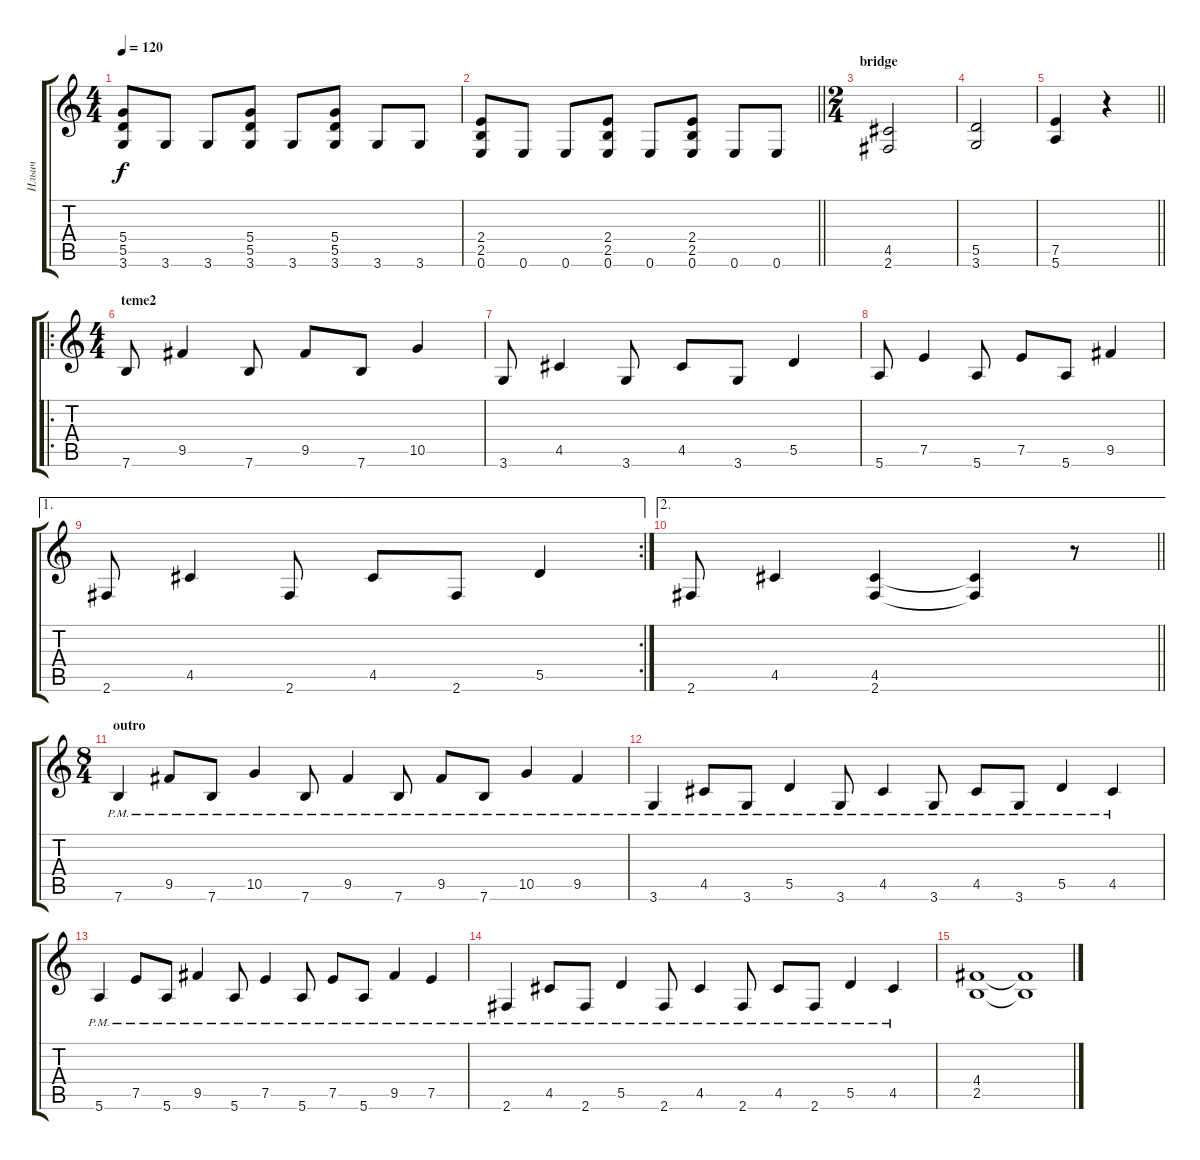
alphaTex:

\track ("Ильич" "Ильич") {instrument acousticguitarsteel}
\staff {score tabs}
\tuning (E4 B3 G3 D3 A2 E2) {hide}
\ts (4 4)
\tempo 120
\clef g2
\ks c
(5.4 5.5 3.6).8{dy f} 3.6.8 3.6.8 (5.4 5.5 3.6).8 3.6.8 (5.4 5.5 3.6).8 3.6.8 3.6.8 |
\barLineRight lightlight
(2.4 2.5 0.6).8 0.6.8 0.6.8 (2.4 2.5 0.6).8 0.6.8 (2.4 2.5 0.6).8 0.6.8 0.6.8 |
\ts (2 4)
\section ("" "bridge")
(4.5 2.6).2 |
(5.5 3.6).2 |
\barLineRight lightlight
(7.5 5.6).4 r.4 |
\ro
\ts (4 4)
\section ("" "teme2")
7.6.8{instrument distortionguitar} 9.5.4 7.6.8 9.5.8 7.6.8 10.5.4 |
3.6.8 4.5.4 3.6.8 4.5.8 3.6.8 5.5.4 |
5.6.8 7.5.4 5.6.8 7.5.8 5.6.8 9.5.4 |
\ae 1
\rc 2
2.6.8 4.5.4 2.6.8 4.5.8 2.6.8 5.5.4 |
\ae 2
\barLineRight lightlight
2.6.8 4.5.4 (4.5 2.6).4 (4.5{t} 2.6{t}).4 r.8 |
\ts (8 4)
\section ("" "outro")
7.6{pm}.4 9.5{pm}.8 7.6{pm}.8 10.5{pm}.4 7.6{pm}.8 9.5{pm}.4 7.6{pm}.8 9.5{pm}.8 7.6{pm}.8 10.5{pm}.4 9.5{pm}.4 |
3.6{pm}.4 4.5{pm}.8 3.6{pm}.8 5.5{pm}.4 3.6{pm}.8 4.5{pm}.4 3.6{pm}.8 4.5{pm}.8 3.6{pm}.8 5.5{pm}.4 4.5{pm}.4 |
5.6{pm}.4 7.5{pm}.8 5.6{pm}.8 9.5{pm}.4 5.6{pm}.8 7.5{pm}.4 5.6{pm}.8 7.5{pm}.8 5.6{pm}.8 9.5{pm}.4 7.5{pm}.4 |
2.6{pm}.4 4.5{pm}.8 2.6{pm}.8 5.5{pm}.4 2.6{pm}.8 4.5{pm}.4 2.6{pm}.8 4.5{pm}.8 2.6{pm}.8 5.5{pm}.4 4.5{pm}.4 |
(4.4 2.5).1 (4.4{t} 2.5{t}).1
